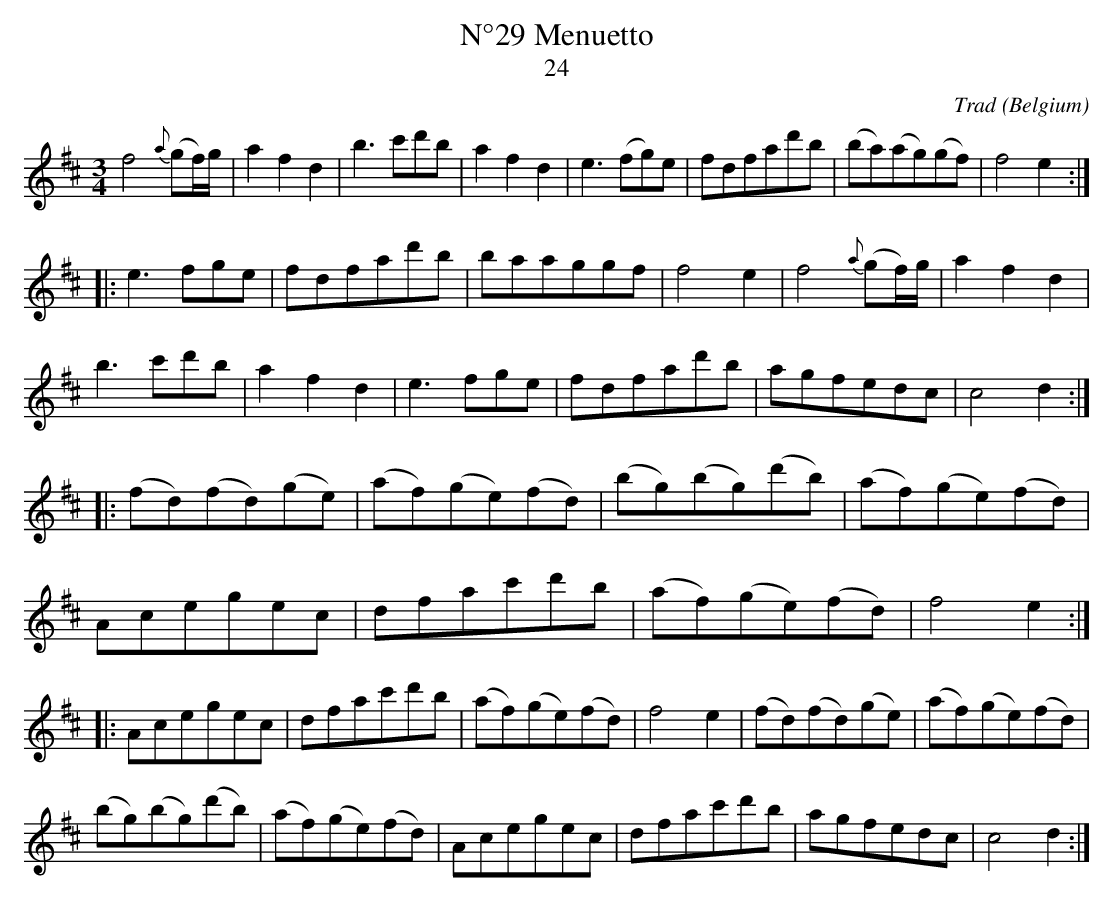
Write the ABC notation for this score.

X:1
T:N°29 Menuetto
T:24
C:Trad
O:Belgium
M:3/4
L:1/8
K:Dmaj
f4{a}(gf/)g/|a2f2d2|b3c'd'b|a2f2d2|e3(fg)e|fdfad'b|(ba)(ag)(gf)|f4e2:|
|:e3fge|fdfad'b|baaggf|f4 e2|f4{a}(gf/)g/|a2f2d2|
b3c'd'b|a2f2d2|e3fge|fdfad'b|agfedc|c4d2:|
|:(fd)(fd)(ge)|(af)(ge)(fd)|(bg)(bg)(d'b)|(af)(ge)(fd)|
Acegec|dfac'd'b|(af)(ge)(fd)|f4e2:|
|:Acegec|dfac'd'b|(af)(ge)(fd)|f4e2|(fd)(fd)(ge)|(af)(ge)(fd)|
(bg)(bg)(d'b)|(af)(ge)(fd)|Acegec|dfac'd'b|agfedc|c4d2:|]
